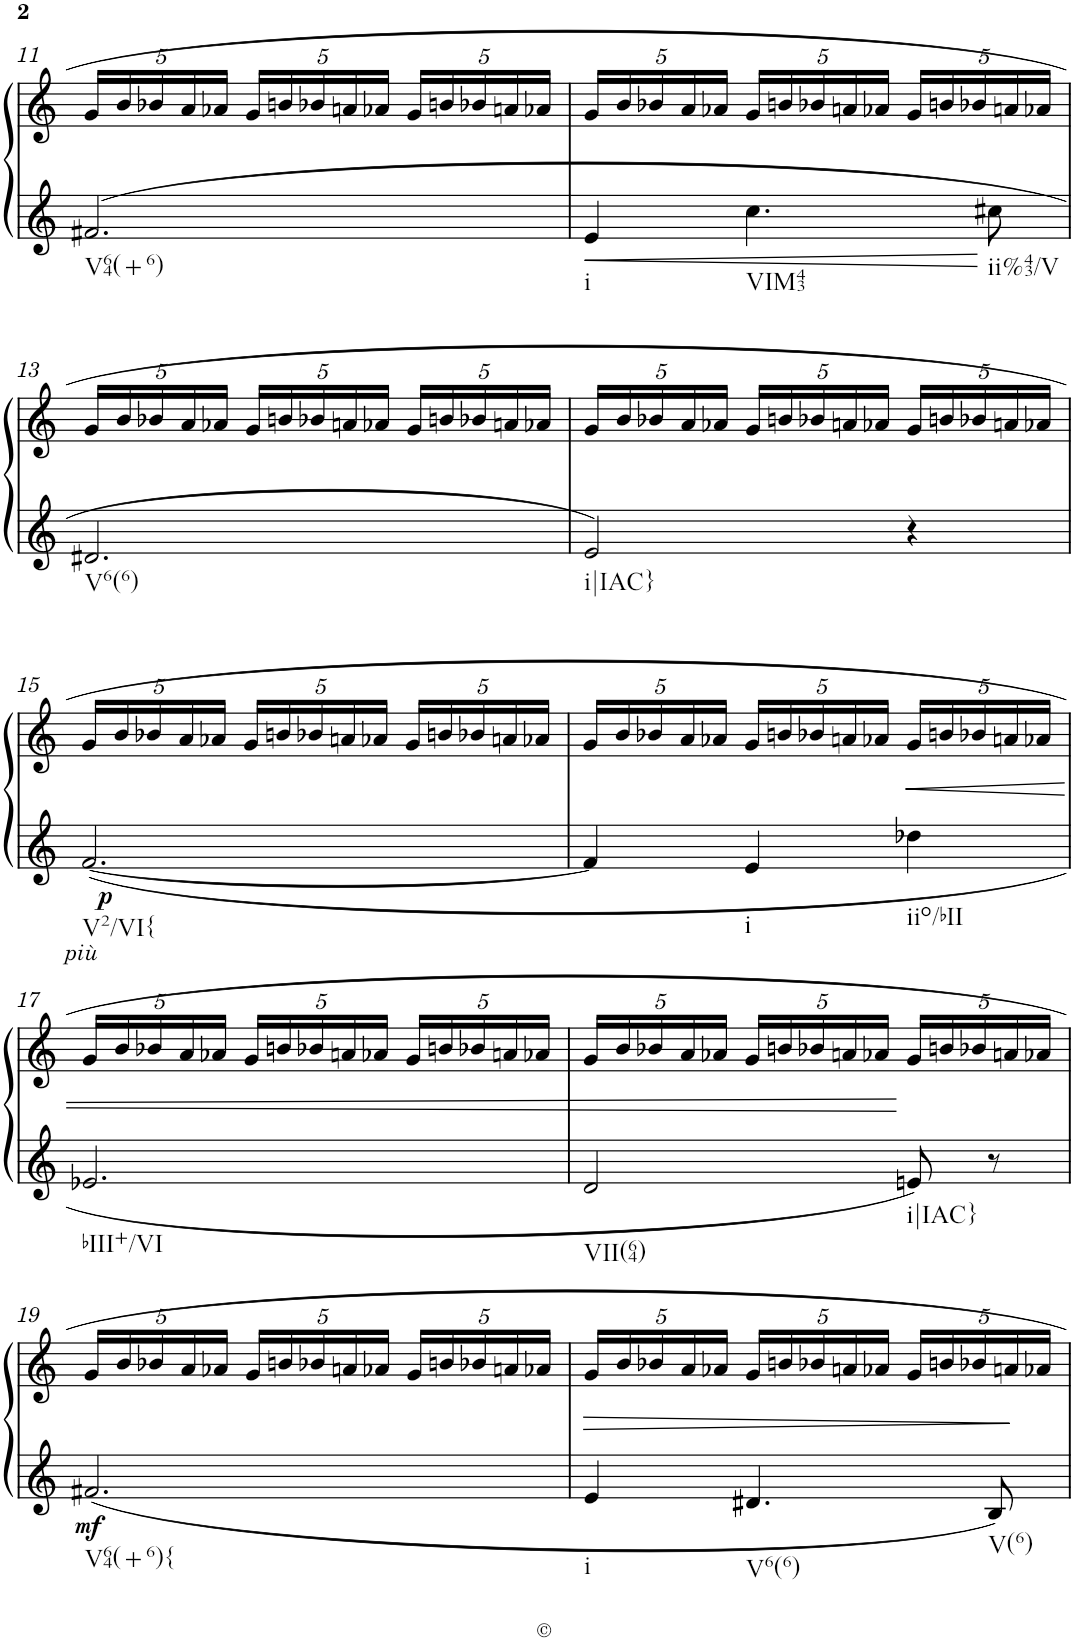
**kern	**kern	**dynam
*part1	*part1	*part1
*staff2	*staff1	*staff1/2
*I"Piano	*	*
!!LO:PB:g=z
*clefG2	*clefG2	*
*k[]	*k[]	*
*M3/4	*M3/4	*
*	*Xbrackettup	*
=11	=11	=11
!LO:TX:b:t=V64(+6)	!	!
2.f#X/	20g/LL	.
.	20b/	.
.	20b-X/	.
.	20a/	.
.	20a-X/JJ	.
.	20g/LL	.
.	20bn/	.
.	20b-X/	.
.	20an/	.
.	20a-X/JJ	.
.	20g/LL	.
.	20bn/	.
.	20b-X/	.
.	20an/	.
.	20a-X/JJ	.
=12	=12	=12
!LO:TX:b:t=i	!	!
4e/	20g/LL	.
.	20b/	.
.	20b-X/	.
.	20a/	.
.	20a-X/JJ	.
!LO:TX:b:t=VIM43	!	!
4.cc\	20g/LL	.
.	20bn/	.
.	20b-X/	.
.	20an/	.
.	20a-X/JJ	.
.	20g/LL	.
.	20bn/	.
.	20b-X/	.
!LO:TX:b:t=ii%43/V	!	!
8cc#X\	.	.
.	20an/	.
.	20a-X/JJ	.
!!LO:LB:g=z
=13	=13	=13
!LO:TX:b:t=V6(6)	!	!
2.d#X/	20g/LL	.
.	20b/	.
.	20b-X/	.
.	20a/	.
.	20a-X/JJ	.
.	20g/LL	.
.	20bn/	.
.	20b-X/	.
.	20an/	.
.	20a-X/JJ	.
.	20g/LL	.
.	20bn/	.
.	20b-X/	.
.	20an/	.
.	20a-X/JJ	.
=14	=14	=14
!LO:TX:b:t=i|IAC}	!	!
2e/	20g/LL	.
.	20b/	.
.	20b-X/	.
.	20a/	.
.	20a-X/JJ	.
.	20g/LL	.
.	20bn/	.
.	20b-X/	.
.	20an/	.
.	20a-X/JJ	.
4r	20g/LL	.
.	20bn/	.
.	20b-X/	.
.	20an/	.
.	20a-X/JJ	.
!!LO:LB:g=z
=15	=15	=15
!LO:TX:b:i:t=più	!	!
!LO:TX:b:t=V2/VI{	!	!
!	!	!LO:DY:b=2
[2.f/	20g/LL	p
.	20b/	.
.	20b-X/	.
.	20a/	.
.	20a-X/JJ	.
.	20g/LL	.
.	20bn/	.
.	20b-X/	.
.	20an/	.
.	20a-X/JJ	.
.	20g/LL	.
.	20bn/	.
.	20b-X/	.
.	20an/	.
.	20a-X/JJ	.
=16	=16	=16
4f/]	20g/LL	.
.	20b/	.
.	20b-X/	.
.	20a/	.
.	20a-X/JJ	.
!LO:TX:b:t=i	!	!
4e/	20g/LL	.
.	20bn/	.
.	20b-X/	.
.	20an/	.
.	20a-X/JJ	.
!LO:TX:b:t=iio/bII	!	!
4dd-X\	20g/LL	.
.	20bn/	.
.	20b-X/	.
.	20an/	.
.	20a-X/JJ	.
!!LO:LB:g=z
=17	=17	=17
!LO:TX:b:t=bIII+/VI	!	!
2.e-X/	20g/LL	.
.	20b/	.
.	20b-X/	.
.	20a/	.
.	20a-X/JJ	.
.	20g/LL	.
.	20bn/	.
.	20b-X/	.
.	20an/	.
.	20a-X/JJ	.
.	20g/LL	.
.	20bn/	.
.	20b-X/	.
.	20an/	.
.	20a-X/JJ	.
=18	=18	=18
!LO:TX:b:t=VII(64)	!	!
2d/	20g/LL	.
.	20b/	.
.	20b-X/	.
.	20a/	.
.	20a-X/JJ	.
.	20g/LL	.
.	20bn/	.
.	20b-X/	.
.	20an/	.
.	20a-X/JJ	.
!LO:TX:b:t=i|IAC}	!	!
8en/	20g/LL	.
.	20bn/	.
.	20b-X/	.
8r	.	.
.	20an/	.
.	20a-X/JJ	.
!!LO:LB:g=z
=19	=19	=19
!LO:TX:b:t=V64(+6){	!	!
!	!	!LO:DY:b=2
2.f#X/	20g/LL	mf
.	20b/	.
.	20b-X/	.
.	20a/	.
.	20a-X/JJ	.
.	20g/LL	.
.	20bn/	.
.	20b-X/	.
.	20an/	.
.	20a-X/JJ	.
.	20g/LL	.
.	20bn/	.
.	20b-X/	.
.	20an/	.
.	20a-X/JJ	.
=20	=20	=20
!LO:TX:b:t=i	!	!
4e/	20g/LL	.
.	20b/	.
.	20b-X/	.
.	20a/	.
.	20a-X/JJ	.
!LO:TX:b:t=V6(6)	!	!
4.d#X/	20g/LL	.
.	20bn/	.
.	20b-X/	.
.	20an/	.
.	20a-X/JJ	.
.	20g/LL	.
.	20bn/	.
.	20b-X/	.
!LO:TX:b:t=V(6)	!	!
8B/	.	.
.	20an/	.
.	20a-X/JJ	.
=	=	=
*-	*-	*-
